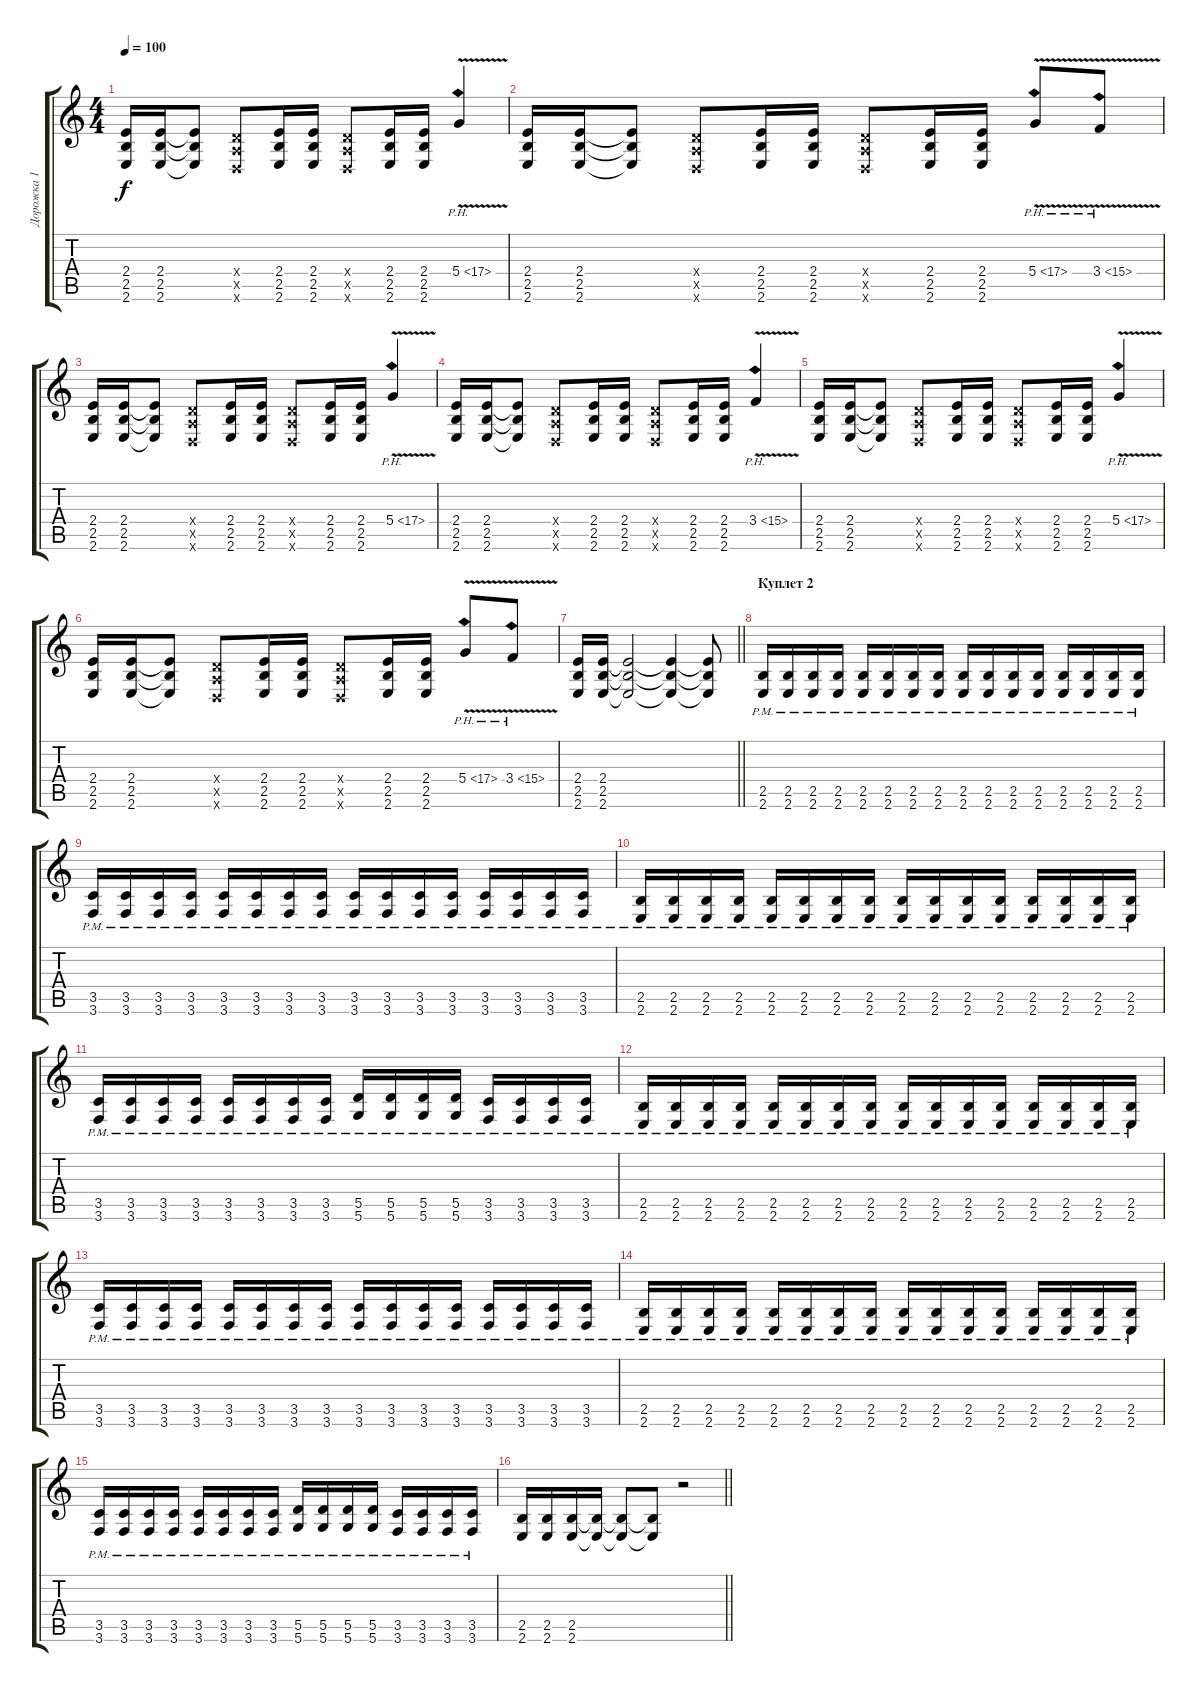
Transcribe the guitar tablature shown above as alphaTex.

\track ("Дорожка 1" "Дорожка 1") {instrument distortionguitar}
\staff {score tabs}
\tuning (E4 B3 G3 D3 A2 D2) {hide}
\ts (4 4)
\tempo 100
\clef g2
\ks c
(2.4 2.5 2.6).16{dy f} (2.4 2.5 2.6).16 (2.4{t} 2.5{t} 2.6{t}).8 (0.4{x} 0.5{x} 0.6{x}).8 (2.4 2.5 2.6).16 (2.4 2.5 2.6).16 (0.4{x} 0.5{x} 0.6{x}).8 (2.4 2.5 2.6).16 (2.4 2.5 2.6).16 5.4{ph 12 v}.4 |
(2.4 2.5 2.6).16 (2.4 2.5 2.6).16 (2.4{t} 2.5{t} 2.6{t}).8 (0.4{x} 0.5{x} 0.6{x}).8 (2.4 2.5 2.6).16 (2.4 2.5 2.6).16 (0.4{x} 0.5{x} 0.6{x}).8 (2.4 2.5 2.6).16 (2.4 2.5 2.6).16 5.4{ph 12 v}.8 3.4{ph 12 v}.8 |
(2.4 2.5 2.6).16 (2.4 2.5 2.6).16 (2.4{t} 2.5{t} 2.6{t}).8 (0.4{x} 0.5{x} 0.6{x}).8 (2.4 2.5 2.6).16 (2.4 2.5 2.6).16 (0.4{x} 0.5{x} 0.6{x}).8 (2.4 2.5 2.6).16 (2.4 2.5 2.6).16 5.4{ph 12 v}.4 |
(2.4 2.5 2.6).16 (2.4 2.5 2.6).16 (2.4{t} 2.5{t} 2.6{t}).8 (0.4{x} 0.5{x} 0.6{x}).8 (2.4 2.5 2.6).16 (2.4 2.5 2.6).16 (0.4{x} 0.5{x} 0.6{x}).8 (2.4 2.5 2.6).16 (2.4 2.5 2.6).16 3.4{ph 12 v}.4 |
(2.4 2.5 2.6).16 (2.4 2.5 2.6).16 (2.4{t} 2.5{t} 2.6{t}).8 (0.4{x} 0.5{x} 0.6{x}).8 (2.4 2.5 2.6).16 (2.4 2.5 2.6).16 (0.4{x} 0.5{x} 0.6{x}).8 (2.4 2.5 2.6).16 (2.4 2.5 2.6).16 5.4{ph 12 v}.4 |
(2.4 2.5 2.6).16 (2.4 2.5 2.6).16 (2.4{t} 2.5{t} 2.6{t}).8 (0.4{x} 0.5{x} 0.6{x}).8 (2.4 2.5 2.6).16 (2.4 2.5 2.6).16 (0.4{x} 0.5{x} 0.6{x}).8 (2.4 2.5 2.6).16 (2.4 2.5 2.6).16 5.4{ph 12 v}.8 3.4{ph 12 v}.8 |
\barLineRight lightlight
(2.4 2.5 2.6).16 (2.4 2.5 2.6).16 (2.4{t} 2.5{t} 2.6{t}).2 (2.4{t} 2.5{t} 2.6{t}).4 (2.4{t} 2.5{t} 2.6{t}).8 |
\section ("" "Куплет 2")
(2.5{pm} 2.6{pm}).16 (2.5{pm} 2.6{pm}).16 (2.5{pm} 2.6{pm}).16 (2.5{pm} 2.6{pm}).16 (2.5{pm} 2.6{pm}).16 (2.5{pm} 2.6{pm}).16 (2.5{pm} 2.6{pm}).16 (2.5{pm} 2.6{pm}).16 (2.5{pm} 2.6{pm}).16 (2.5{pm} 2.6{pm}).16 (2.5{pm} 2.6{pm}).16 (2.5{pm} 2.6{pm}).16 (2.5{pm} 2.6{pm}).16 (2.5{pm} 2.6{pm}).16 (2.5{pm} 2.6{pm}).16 (2.5{pm} 2.6{pm}).16 |
(3.5{pm} 3.6{pm}).16 (3.5{pm} 3.6{pm}).16 (3.5{pm} 3.6{pm}).16 (3.5{pm} 3.6{pm}).16 (3.5{pm} 3.6{pm}).16 (3.5{pm} 3.6{pm}).16 (3.5{pm} 3.6{pm}).16 (3.5{pm} 3.6{pm}).16 (3.5{pm} 3.6{pm}).16 (3.5{pm} 3.6{pm}).16 (3.5{pm} 3.6{pm}).16 (3.5{pm} 3.6{pm}).16 (3.5{pm} 3.6{pm}).16 (3.5{pm} 3.6{pm}).16 (3.5{pm} 3.6{pm}).16 (3.5{pm} 3.6{pm}).16 |
(2.5{pm} 2.6{pm}).16 (2.5{pm} 2.6{pm}).16 (2.5{pm} 2.6{pm}).16 (2.5{pm} 2.6{pm}).16 (2.5{pm} 2.6{pm}).16 (2.5{pm} 2.6{pm}).16 (2.5{pm} 2.6{pm}).16 (2.5{pm} 2.6{pm}).16 (2.5{pm} 2.6{pm}).16 (2.5{pm} 2.6{pm}).16 (2.5{pm} 2.6{pm}).16 (2.5{pm} 2.6{pm}).16 (2.5{pm} 2.6{pm}).16 (2.5{pm} 2.6{pm}).16 (2.5{pm} 2.6{pm}).16 (2.5{pm} 2.6{pm}).16 |
(3.5{pm} 3.6{pm}).16 (3.5{pm} 3.6{pm}).16 (3.5{pm} 3.6{pm}).16 (3.5{pm} 3.6{pm}).16 (3.5{pm} 3.6{pm}).16 (3.5{pm} 3.6{pm}).16 (3.5{pm} 3.6{pm}).16 (3.5{pm} 3.6{pm}).16 (5.5{pm} 5.6{pm}).16 (5.5{pm} 5.6{pm}).16 (5.5{pm} 5.6{pm}).16 (5.5{pm} 5.6{pm}).16 (3.5{pm} 3.6{pm}).16 (3.5{pm} 3.6{pm}).16 (3.5{pm} 3.6{pm}).16 (3.5{pm} 3.6{pm}).16 |
(2.5{pm} 2.6{pm}).16 (2.5{pm} 2.6{pm}).16 (2.5{pm} 2.6{pm}).16 (2.5{pm} 2.6{pm}).16 (2.5{pm} 2.6{pm}).16 (2.5{pm} 2.6{pm}).16 (2.5{pm} 2.6{pm}).16 (2.5{pm} 2.6{pm}).16 (2.5{pm} 2.6{pm}).16 (2.5{pm} 2.6{pm}).16 (2.5{pm} 2.6{pm}).16 (2.5{pm} 2.6{pm}).16 (2.5{pm} 2.6{pm}).16 (2.5{pm} 2.6{pm}).16 (2.5{pm} 2.6{pm}).16 (2.5{pm} 2.6{pm}).16 |
(3.5{pm} 3.6{pm}).16 (3.5{pm} 3.6{pm}).16 (3.5{pm} 3.6{pm}).16 (3.5{pm} 3.6{pm}).16 (3.5{pm} 3.6{pm}).16 (3.5{pm} 3.6{pm}).16 (3.5{pm} 3.6{pm}).16 (3.5{pm} 3.6{pm}).16 (3.5{pm} 3.6{pm}).16 (3.5{pm} 3.6{pm}).16 (3.5{pm} 3.6{pm}).16 (3.5{pm} 3.6{pm}).16 (3.5{pm} 3.6{pm}).16 (3.5{pm} 3.6{pm}).16 (3.5{pm} 3.6{pm}).16 (3.5{pm} 3.6{pm}).16 |
(2.5{pm} 2.6{pm}).16 (2.5{pm} 2.6{pm}).16 (2.5{pm} 2.6{pm}).16 (2.5{pm} 2.6{pm}).16 (2.5{pm} 2.6{pm}).16 (2.5{pm} 2.6{pm}).16 (2.5{pm} 2.6{pm}).16 (2.5{pm} 2.6{pm}).16 (2.5{pm} 2.6{pm}).16 (2.5{pm} 2.6{pm}).16 (2.5{pm} 2.6{pm}).16 (2.5{pm} 2.6{pm}).16 (2.5{pm} 2.6{pm}).16 (2.5{pm} 2.6{pm}).16 (2.5{pm} 2.6{pm}).16 (2.5{pm} 2.6{pm}).16 |
(3.5{pm} 3.6{pm}).16 (3.5{pm} 3.6{pm}).16 (3.5{pm} 3.6{pm}).16 (3.5{pm} 3.6{pm}).16 (3.5{pm} 3.6{pm}).16 (3.5{pm} 3.6{pm}).16 (3.5{pm} 3.6{pm}).16 (3.5{pm} 3.6{pm}).16 (5.5{pm} 5.6{pm}).16 (5.5{pm} 5.6{pm}).16 (5.5{pm} 5.6{pm}).16 (5.5{pm} 5.6{pm}).16 (3.5{pm} 3.6{pm}).16 (3.5{pm} 3.6{pm}).16 (3.5{pm} 3.6{pm}).16 (3.5{pm} 3.6{pm}).16 |
\barLineRight lightlight
(2.5 2.6).16 (2.5 2.6).16 (2.5 2.6).16 (2.5{t} 2.6{t}).16 (2.5{t} 2.6{t}).8 (2.5{t} 2.6{t}).8 r.2
